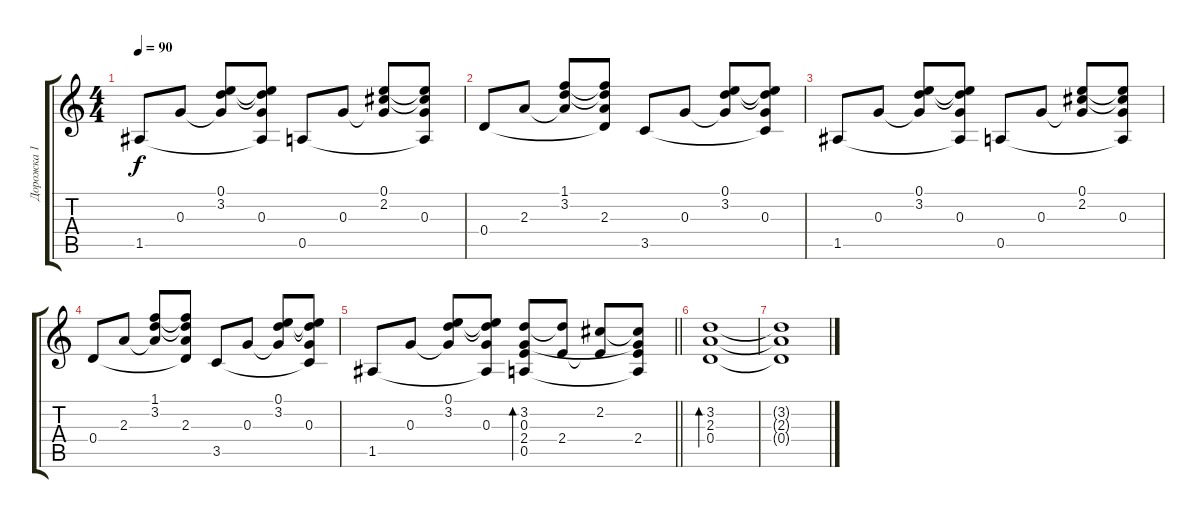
\track ("Дорожка 1" "Дорожка 1") {instrument acousticguitarsteel}
\staff {score tabs}
\tuning (E4 B3 G3 D3 A2 E2) {hide}
\ts (4 4)
\tempo 90
\clef g2
\ks c
1.5.8{dy f} 0.3.8 (0.1 3.2 0.3{t}).8 (0.1{t} 3.2{t} 0.3 1.5{t}).8 0.5.8 0.3.8 (0.1 2.2 0.3{t}).8 (0.1{t} 2.2{t} 0.3 0.5{t}).8 |
0.4.8 2.3.8 (1.1 3.2 2.3{t}).8 (1.1{t} 3.2{t} 2.3 0.4{t}).8 3.5.8 0.3.8 (0.1 3.2 0.3{t}).8 (0.1{t} 3.2{t} 0.3 3.5{t}).8 |
1.5.8 0.3.8 (0.1 3.2 0.3{t}).8 (0.1{t} 3.2{t} 0.3 1.5{t}).8 0.5.8 0.3.8 (0.1 2.2 0.3{t}).8 (0.1{t} 2.2{t} 0.3 0.5{t}).8 |
0.4.8 2.3.8 (1.1 3.2 2.3{t}).8 (1.1{t} 3.2{t} 2.3 0.4{t}).8 3.5.8 0.3.8 (0.1 3.2 0.3{t}).8 (0.1{t} 3.2{t} 0.3 3.5{t}).8 |
\barLineRight lightlight
1.5.8 0.3.8 (0.1 3.2 0.3{t}).8 (0.1{t} 3.2{t} 0.3 1.5{t}).8 (3.2 0.3 2.4 0.5).8{bd 60} (3.2{t} 2.4).8 (2.2 2.4{t}).8 (2.2{t} 0.3{t} 2.4 0.5{t}).8 |
(3.2 2.3 0.4).1{bd 60} |
(3.2{t} 2.3{t} 0.4{t}).1
